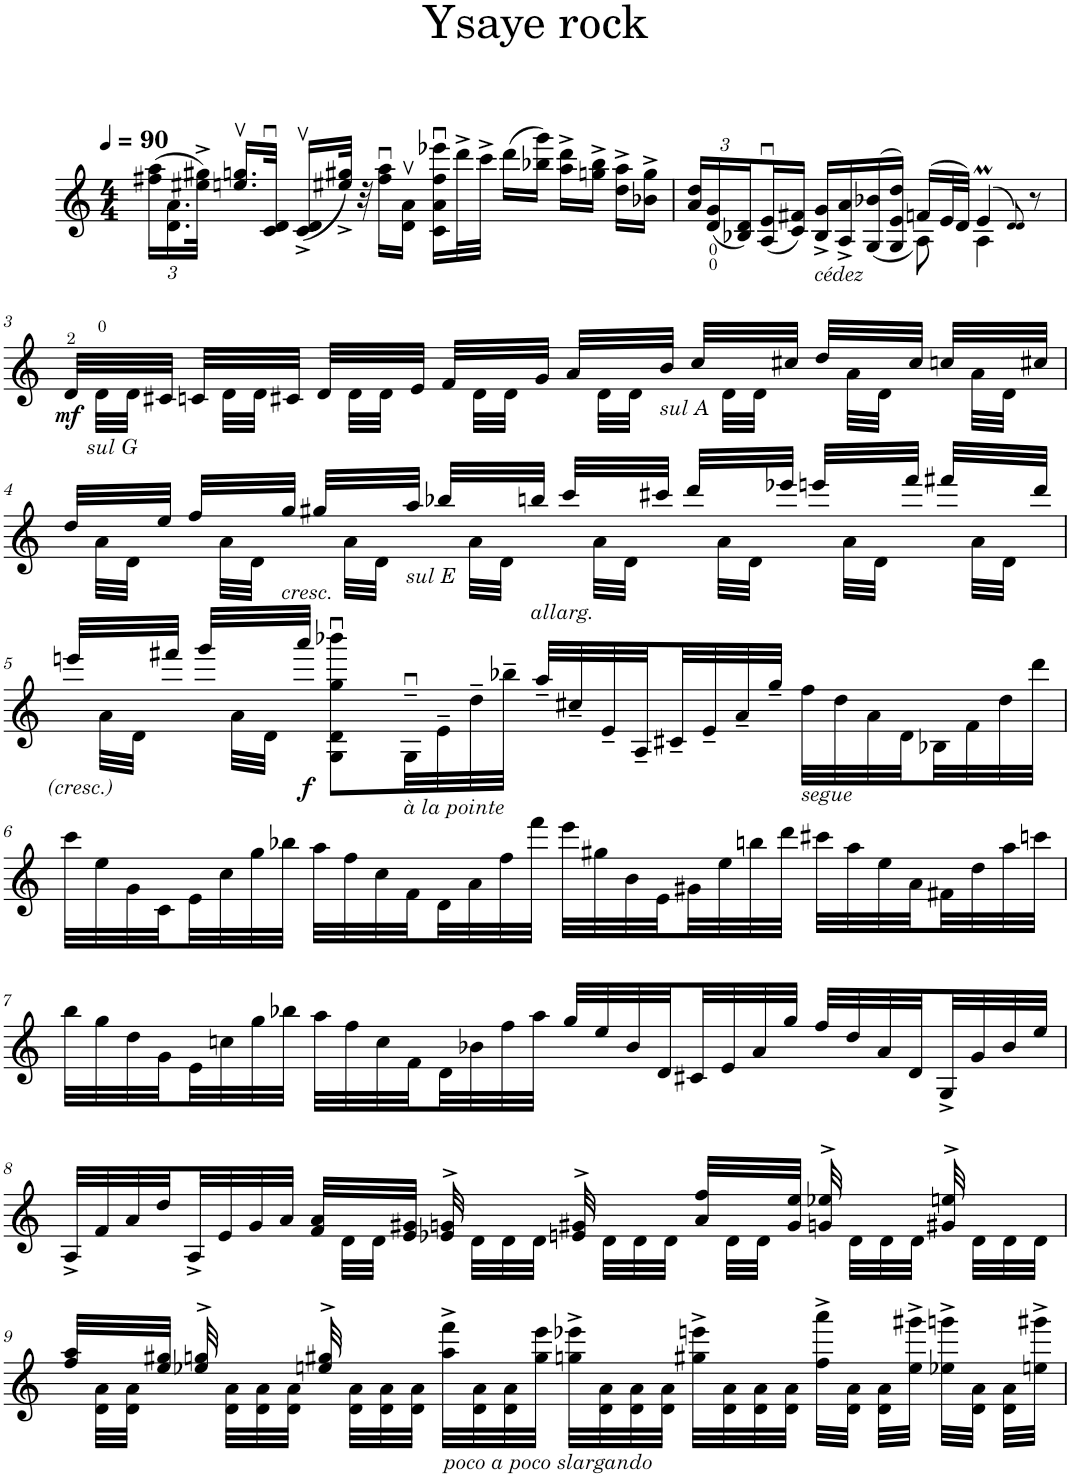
**kern	**dynam
*part1	*part1
*staff1	*staff1
*I"Electric Guitar	*
*I'El. Guit.	*
*clefG2	*
*k[]	*
*M4/4	*
*MM90	*
*Xbrackettup	*
=1	=1
(24ff#X\ 24aa\LL	.
24.d\ 24.a\	.
48ee#X\^ 48gg#X\^JJk)	.
16.een/v 16.ggn/vLL	.
32c/u 32d/uJJk	.
(16c/v^ 16d/v^LL	.
32ee#X/^ 32gg#X/^JJk)	.
32r	.
16ff#\u 16aa\uLL	.
16d\v 16a\vJJ	.
16c\u 16a\u 16ff#\u 16eee-X\uLL	.
32ddd^\L	.
32ccc^\JJJ	.
(16ddd\LL	.
16bb-X\ 16ggg\JJ)	.
16aa\^ 16ddd\^LL	.
16ggn\^ 16bb-\^JJ	.
16dd\^ 16aa\^LL	.
16b-X\^ 16gg\^JJ	.
=2	=2
*^	*
24a/ 24dd/LL	2ryy	.
(24d/<< 24g/<<	.	.
24B-X/ 24d/)	.	.
(16A/u 16e/u	.	.
16c/ 16f#X/JJ)	.	.
!LO:TX:b:i:t=cédez	!	!
16B-/^ 16g/^LL	.	.
16A/^ 16a/^	.	.
(>(16G/ 16b-X/	.	.
16G/ 16e/ 16dd/JJ)	.	.
(16fn/LL	8A\)	.
32e/L	.	.
32d/JJJ)	.	.
(4em/	4A\	.
8qd/ 8qd/)	.	.
8r	8ryy	.
!!LO:LB:g=z	!!
=3	=3	=3
!LO:TX:b:i:t=sul G	!	!
!	!	!LO:DY:b
32d/LLL	32ryy	mf
32ryy	32d>\LLL	.
32ryy	32d\JJJ	.
32c#X/JJJ	32ryy	.
32cn/LLL	32ryy	.
32ryy	32d\LLL	.
32ryy	32d\JJJ	.
32c#X/JJJ	32ryy	.
32d/LLL	32ryy	.
32ryy	32d\LLL	.
32ryy	32d\JJJ	.
32e/JJJ	32ryy	.
32f/LLL	32ryy	.
32ryy	32d\LLL	.
32ryy	32d\JJJ	.
32g/JJJ	32ryy	.
32a/LLL	32ryy	.
32ryy	32d\LLL	.
32ryy	32d\JJJ	.
!LO:TX:b:i:t=sul A	!	!
32b/JJJ	32ryy	.
32cc/LLL	32ryy	.
32ryy	32d\LLL	.
32ryy	32d\JJJ	.
32cc#X/JJJ	32ryy	.
32dd/LLL	32ryy	.
32ryy	32a\LLL	.
32ryy	32d\JJJ	.
32cc#/JJJ	32ryy	.
32ccn/LLL	32ryy	.
32ryy	32a\LLL	.
32ryy	32d\JJJ	.
32cc#X/JJJ	32ryy	.
!!LO:LB:g=z	!!
=4	=4	=4
32dd/LLL	32ryy	.
32ryy	32a\LLL	.
32ryy	32d\JJJ	.
32ee/JJJ	32ryy	.
32ff/LLL	32ryy	.
32ryy	32a\LLL	.
32ryy	32d\JJJ	.
!LO:TX:b:i:t=cresc.	!	!
32gg/JJJ	32ryy	.
32gg#X/LLL	32ryy	.
32ryy	32a\LLL	.
32ryy	32d\JJJ	.
!LO:TX:b:i:t=sul E	!	!
32aa/JJJ	32ryy	.
32bb-X/LLL	32ryy	.
32ryy	32a\LLL	.
32ryy	32d\JJJ	.
!LO:TX:b:i:t=allarg.	!	!
32bbn/JJJ	32ryy	.
32ccc/LLL	32ryy	.
32ryy	32a\LLL	.
32ryy	32d\JJJ	.
32ccc#X/JJJ	32ryy	.
32ddd/LLL	32ryy	.
32ryy	32a\LLL	.
32ryy	32d\JJJ	.
32eee-X/JJJ	32ryy	.
32eeen/LLL	32ryy	.
32ryy	32a\LLL	.
32ryy	32d\JJJ	.
32fff/JJJ	32ryy	.
32fff#X/LLL	32ryy	.
32ryy	32a\LLL	.
32ryy	32d\JJJ	.
32ddd/JJJ	32ryy	.
!!LO:LB:g=z	!!
=5	=5	=5
32eeen/LLL	32ryy	.
32ryy	32a\LLL	.
32ryy	32d\JJJ	.
32fff#X/JJJ	32ryy	.
32ggg/LLL	32ryy	.
32ryy	32a\LLL	.
32ryy	32d\JJJ	.
32aaa/JJJ	32ryy	.
!	!	!LO:DY:b
8G\u 8d\u 8gg\u 8bbb-X\uL	2.ryy	f
!LO:TX:b:i:t=à la pointe	!	!
32Gu~\LL	.	.
32e~\	.	.
32dd~\	.	.
32bb-X~\JJJ	.	.
32aa~/LLL	.	.
32cc#X~/	.	.
32e~/	.	.
32A~/	.	.
32c#X~/	.	.
32e~/	.	.
32a~/	.	.
32gg~/JJJ	.	.
!LO:TX:b:i:t=segue	!	!
32ff\LLL	.	.
32dd\	.	.
32a\	.	.
32d\	.	.
32B-X\	.	.
32f\	.	.
32dd\	.	.
32ddd\JJJ	.	.
*v	*v	*
!!LO:LB:g=z
=6	=6
32ccc\LLL	.
32ee\	.
32g\	.
32c\	.
32e\	.
32cc\	.
32gg\	.
32bb-X\JJJ	.
32aa\LLL	.
32ff\	.
32cc\	.
32f\	.
32d\	.
32a\	.
32ff\	.
32fff\JJJ	.
32eee\LLL	.
32gg#X\	.
32b\	.
32e\	.
32g#X\	.
32ee\	.
32bbn\	.
32ddd\JJJ	.
32ccc#X\LLL	.
32aa\	.
32ee\	.
32a\	.
32f#X\	.
32dd\	.
32aa\	.
32cccn\JJJ	.
!!LO:LB:g=z
=7	=7
32bb\LLL	.
32gg\	.
32dd\	.
32g\	.
32e\	.
32ccn\	.
32gg\	.
32bb-X\JJJ	.
32aa\LLL	.
32ff\	.
32cc\	.
32f\	.
32d\	.
32b-X\	.
32ff\	.
32aa\JJJ	.
32gg/LLL	.
32ee/	.
32b-/	.
32d/	.
32c#X/	.
32e/	.
32a/	.
32gg/JJJ	.
32ff/LLL	.
32dd/	.
32a/	.
32d/	.
32G^/	.
32g/	.
32b-/	.
32ee/JJJ	.
!!LO:LB:g=z
=8	=8
*^	*
32A^/LLL	4ryy	.
32f/	.	.
32a/	.	.
32dd/	.	.
32A^/	.	.
32e/	.	.
32g/	.	.
32a/JJJ	.	.
32f/ 32a/LLL	32ryy	.
32ryy	32d\LLL	.
32ryy	32d\JJJ	.
32e/ 32g#X/JJJ	32ryy	.
32e-X/^> 32gn/^>	32ryy	.
32ryy	32d\LLL	.
16ryy	32d\	.
.	32d\JJJ	.
32en/^> 32g#X/^>	32ryy	.
32ryy	32d\LLL	.
16ryy	32d\	.
.	32d\JJJ	.
32a/ 32ff/LLL	32ryy	.
32ryy	32d\LLL	.
32ryy	32d\JJJ	.
32g#/ 32ee/JJJ	32ryy	.
32gn/^> 32ee-X/^>	32ryy	.
32ryy	32d\LLL	.
16ryy	32d\	.
.	32d\JJJ	.
32g#X/^> 32een/^>	32ryy	.
32ryy	32d\LLL	.
16ryy	32d\	.
.	32d\JJJ	.
!!LO:LB:g=z	!!
=9	=9	=9
32ff/ 32aa/LLL	32ryy	.
32ryy	32d\ 32a\LLL	.
32ryy	32d\ 32a\JJJ	.
32ee/ 32gg#X/JJJ	32ryy	.
32ee-X/^> 32ggn/^>	32ryy	.
32ryy	32d\ 32a\LLL	.
16ryy	32d\ 32a\	.
.	32d\ 32a\JJJ	.
32een/^> 32gg#X/^>	32ryy	.
32ryy	32d\ 32a\LLL	.
16ryy	32d\ 32a\	.
.	32d\ 32a\JJJ	.
!LO:TX:b:i:t=poco a poco slargando	!	!
32aa\^ 32fff\^LLL	2ryy	.
32d\ 32a\	.	.
32d\ 32a\	.	.
32gg#\ 32eee\JJJ	.	.
32ggn\^ 32eee-X\^LLL	.	.
32d\ 32a\	.	.
32d\ 32a\	.	.
32d\ 32a\JJJ	.	.
32gg#X\^ 32eeen\^LLL	.	.
32d\ 32a\	.	.
32d\ 32a\	.	.
32d\ 32a\JJJ	.	.
32ff\^ 32aaa\^LLL	.	.
32d\ 32a\JJJ	.	.
32d\ 32a\LLL	.	.
32ee\^ 32ggg#X\^JJJ	.	.
32ee-X\^ 32gggn\^LLL	8ryy	.
32d\ 32a\JJJ	.	.
32d\ 32a\LLL	.	.
32een\^ 32ggg#X\^JJJ	.	.
*v	*v	*
=	=
*-	*-
